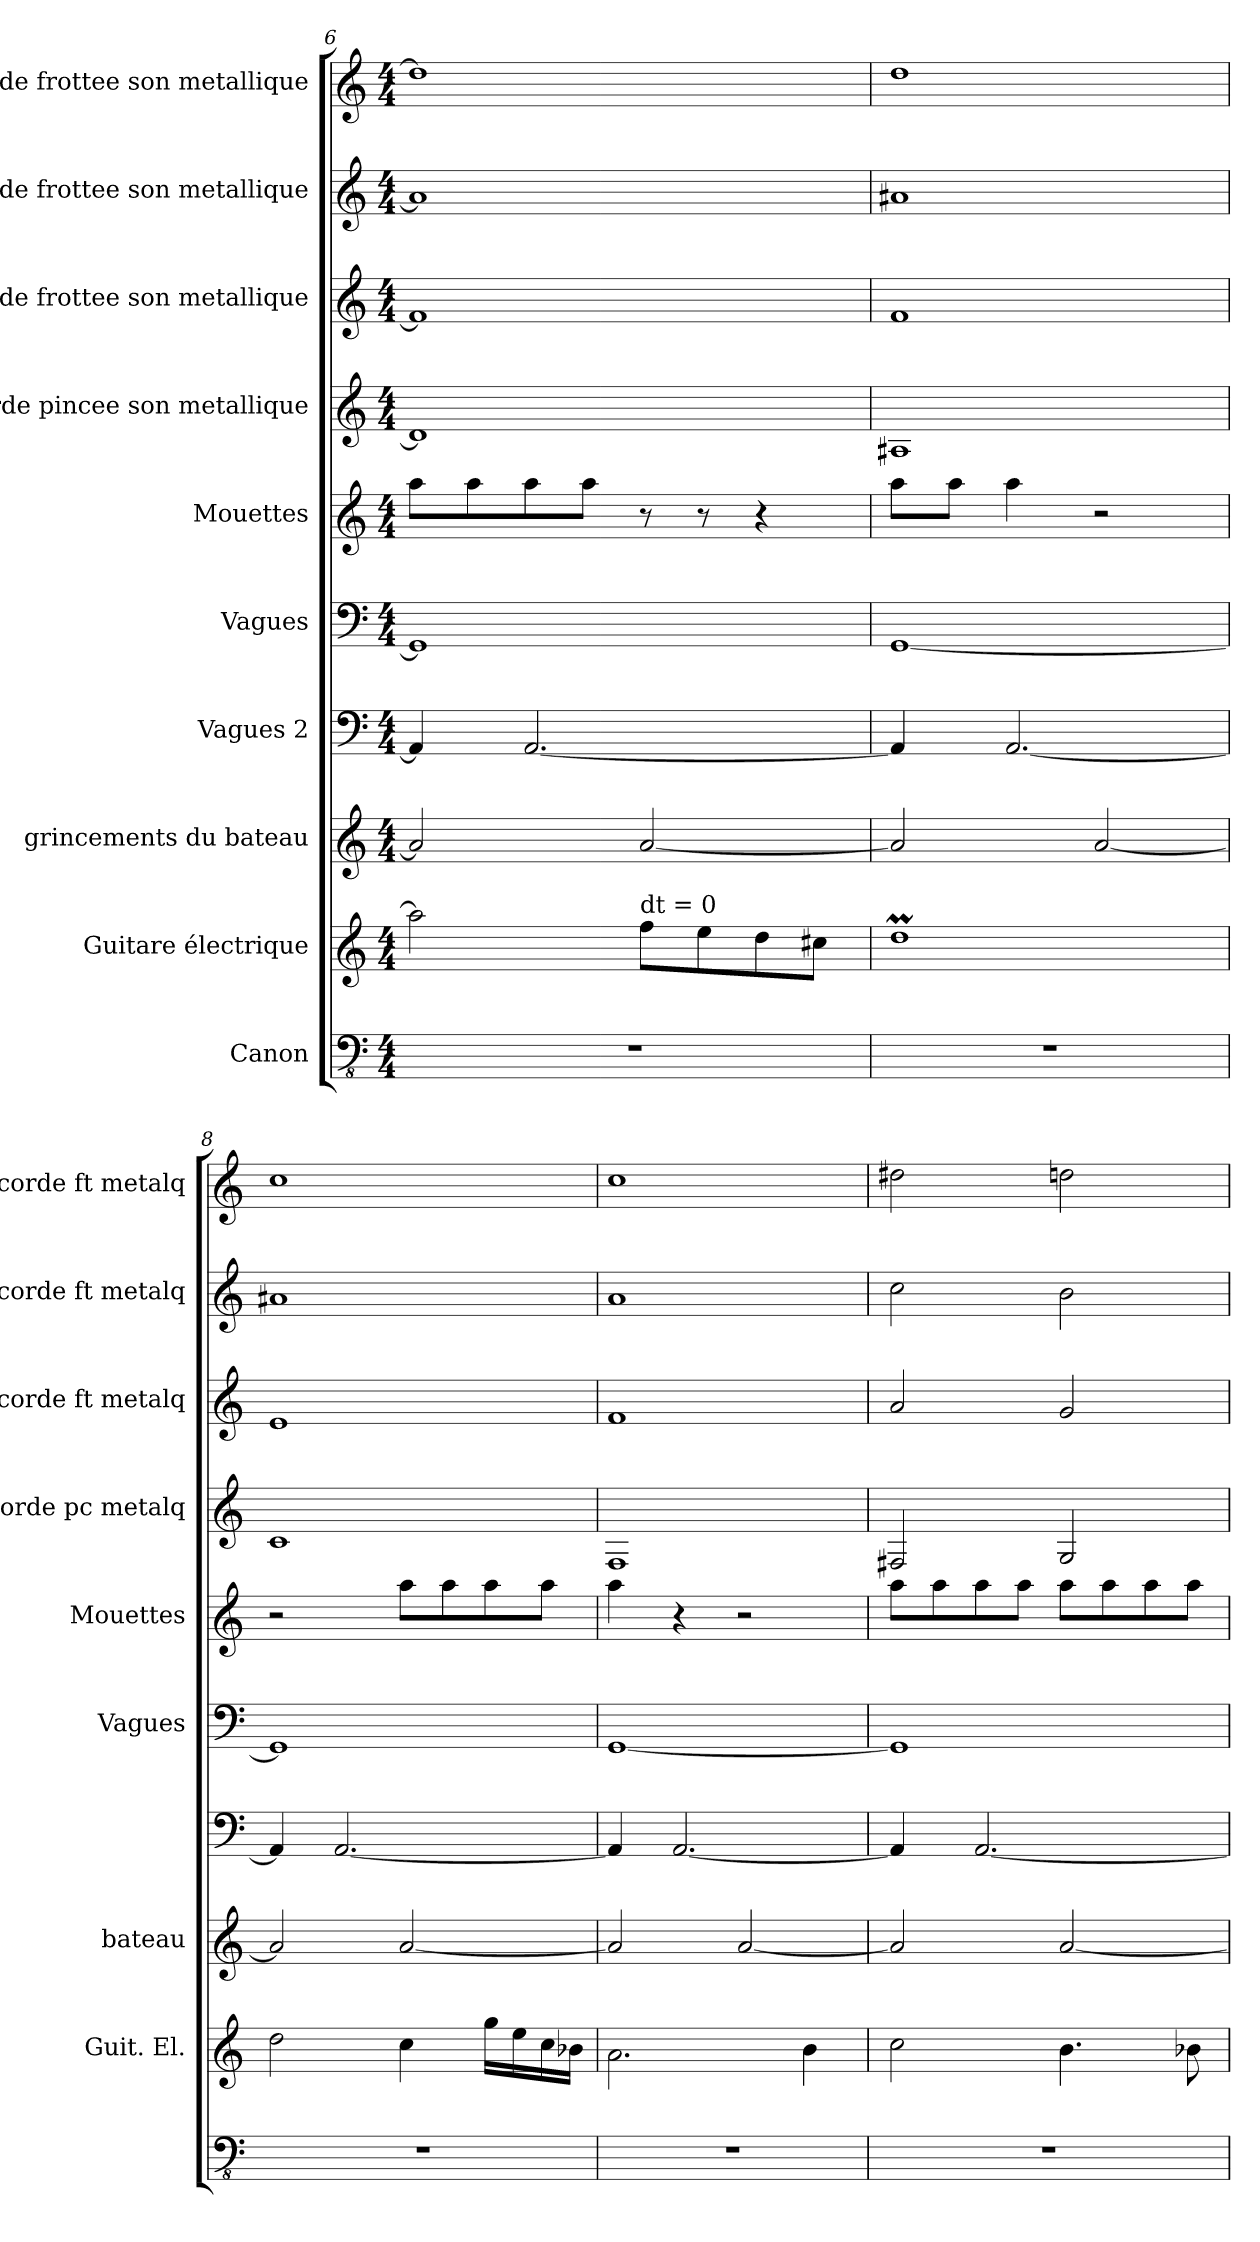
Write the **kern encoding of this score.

**kern	**kern	**kern	**kern	**kern	**kern	**kern	**kern	**kern	**kern
*part10	*part9	*part8	*part7	*part6	*part5	*part4	*part3	*part2	*part1
*staff10	*staff9	*staff8	*staff7	*staff6	*staff5	*staff4	*staff3	*staff2	*staff1
*I"Canon	*I"Guitare électrique	*I"grincements du bateau	*I"Vagues 2	*I"Vagues	*I"Mouettes	*I"corde pincee son metallique	*I"corde frottee son metallique	*I"corde frottee son metallique	*I"corde frottee  son metallique
*	*I'Guit. El.	*I'bateau	*	*I'Vagues	*I'Mouettes	*I'corde pc metalq	*I'corde ft metalq	*I'corde ft metalq	*I'corde ft metalq
*clefFv4	*clefG2	*clefG2	*clefF4	*clefF4	*clefG2	*clefG2	*clefG2	*clefG2	*clefG2
*k[]	*k[]	*k[]	*k[]	*k[]	*k[]	*k[]	*k[]	*k[]	*k[]
*M4/4	*M4/4	*M4/4	*M4/4	*M4/4	*M4/4	*M4/4	*M4/4	*M4/4	*M4/4
=6	=6	=6	=6	=6	=6	=6	=6	=6	=6
1r	2aa\]	2a/]	4AA/]	1GG]	8aa\L	1d]	1f]	1a]	1dd]
.	.	.	.	.	8aa\	.	.	.	.
.	.	.	[2.AA/	.	8aa\	.	.	.	.
.	.	.	.	.	8aa\J	.	.	.	.
!	!LO:TX:a:t=dt = 0	!	!	!	!	!	!	!	!
.	8ff\L	[2a/	.	.	8r	.	.	.	.
.	8ee\	.	.	.	8r	.	.	.	.
.	8dd\	.	.	.	4r	.	.	.	.
.	8cc#X\J	.	.	.	.	.	.	.	.
=7	=7	=7	=7	=7	=7	=7	=7	=7	=7
1r	1ddM	2a/]	4AA/]	[1GG	8aa\L	1A#X	1f	1a#X	1dd
.	.	.	.	.	8aa\J	.	.	.	.
.	.	.	[2.AA/	.	4aa\	.	.	.	.
.	.	[2a/	.	.	2r	.	.	.	.
=8	=8	=8	=8	=8	=8	=8	=8	=8	=8
1r	2dd\	2a/]	4AA/]	1GG]	2r	1c	1e	1a#X	1cc
.	.	.	[2.AA/	.	.	.	.	.	.
.	4cc\	[2a/	.	.	8aa\L	.	.	.	.
.	.	.	.	.	8aa\	.	.	.	.
.	16gg\LL	.	.	.	8aa\	.	.	.	.
.	16ee\	.	.	.	.	.	.	.	.
.	16cc\	.	.	.	8aa\J	.	.	.	.
.	16b-X\JJ	.	.	.	.	.	.	.	.
=9	=9	=9	=9	=9	=9	=9	=9	=9	=9
1r	2.a\	2a/]	4AA/]	[1GG	4aa\	1F	1f	1a	1cc
.	.	.	[2.AA/	.	4r	.	.	.	.
.	.	[2a/	.	.	2r	.	.	.	.
.	4b\	.	.	.	.	.	.	.	.
=10	=10	=10	=10	=10	=10	=10	=10	=10	=10
1r	2cc\	2a/]	4AA/]	1GG]	8aa\L	2F#X/	2a/	2cc\	2dd#X\
.	.	.	.	.	8aa\	.	.	.	.
.	.	.	[2.AA/	.	8aa\	.	.	.	.
.	.	.	.	.	8aa\J	.	.	.	.
.	4.b\	[2a/	.	.	8aa\L	2G/	2g/	2b\	2ddn\
.	.	.	.	.	8aa\	.	.	.	.
.	.	.	.	.	8aa\	.	.	.	.
.	8b-X\	.	.	.	8aa\J	.	.	.	.
=	=	=	=	=	=	=	=	=	=
*-	*-	*-	*-	*-	*-	*-	*-	*-	*-
